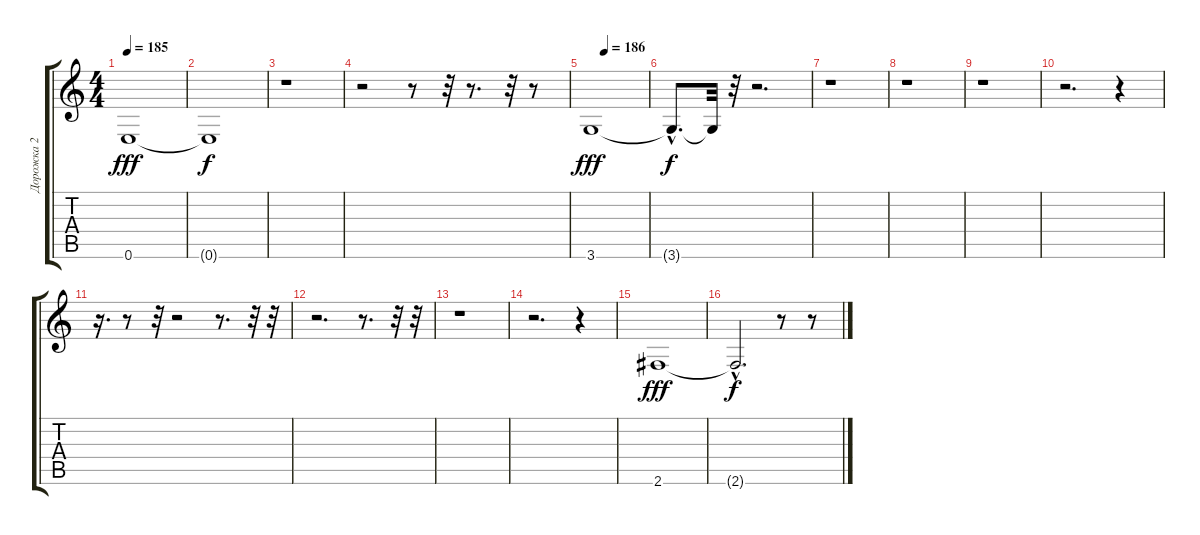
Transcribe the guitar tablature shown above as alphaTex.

\track ("Дорожка 2" "Дорожка 2") {instrument electricbassfinger}
\staff {score tabs}
\tuning (E4 B3 G3 D3 A2 E2) {hide}
\ts (4 4)
\tempo 185
\clef g2
\ks c
0.6.1{dy fff} |
0.6{t}.1{dy f} |
r.1 |
r.2 r.8 r.32 r.8{d} r.32 r.8 |
\tempo (186 0.25)
3.6.1{dy fff} |
3.6{hac t}.8{d dy f} 3.6{t}.32 r.32 r.2{d} |
r.1 |
r.1 |
r.1 |
r.2{d} r.4 |
r.16{d} r.8 r.32 r.2 r.8{d} r.32 r.32 |
r.2{d} r.8{d} r.32 r.32 |
r.1 |
r.2{d} r.4 |
2.6.1{dy fff} |
2.6{hac t}.2{d dy f} r.8 r.8
